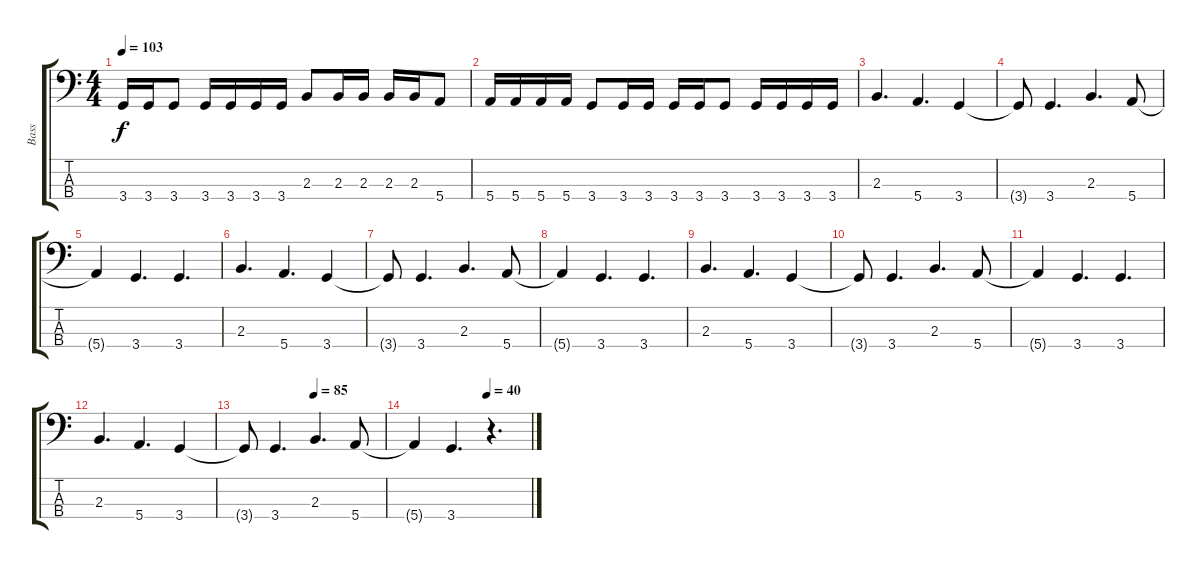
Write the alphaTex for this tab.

\track ("Bass" "Bass") {instrument electricbassfinger}
\staff {score tabs}
\tuning (G2 D2 A1 E1) {hide}
\ts (4 4)
\tempo 103
\clef f4
\ks c
3.4.16{dy f} 3.4.16 3.4.8 3.4.16 3.4.16 3.4.16 3.4.16 2.3.8 2.3.16 2.3.16 2.3.16 2.3.16 5.4.8 |
5.4.16 5.4.16 5.4.16 5.4.16 3.4.8 3.4.16 3.4.16 3.4.16 3.4.16 3.4.8 3.4.16 3.4.16 3.4.16 3.4.16 |
2.3.4{d} 5.4.4{d} 3.4.4 |
3.4{t}.8 3.4.4{d} 2.3.4{d} 5.4.8 |
5.4{t}.4 3.4.4{d} 3.4.4{d} |
2.3.4{d} 5.4.4{d} 3.4.4 |
3.4{t}.8 3.4.4{d} 2.3.4{d} 5.4.8 |
5.4{t}.4 3.4.4{d} 3.4.4{d} |
2.3.4{d} 5.4.4{d} 3.4.4 |
3.4{t}.8 3.4.4{d} 2.3.4{d} 5.4.8 |
5.4{t}.4 3.4.4{d} 3.4.4{d} |
2.3.4{d} 5.4.4{d} 3.4.4 |
\tempo (85 0.5)
3.4{t}.8 3.4.4{d} 2.3.4{d} 5.4.8 |
\tempo (40 0.625)
5.4{t}.4 3.4.4{d} r.4{d}
